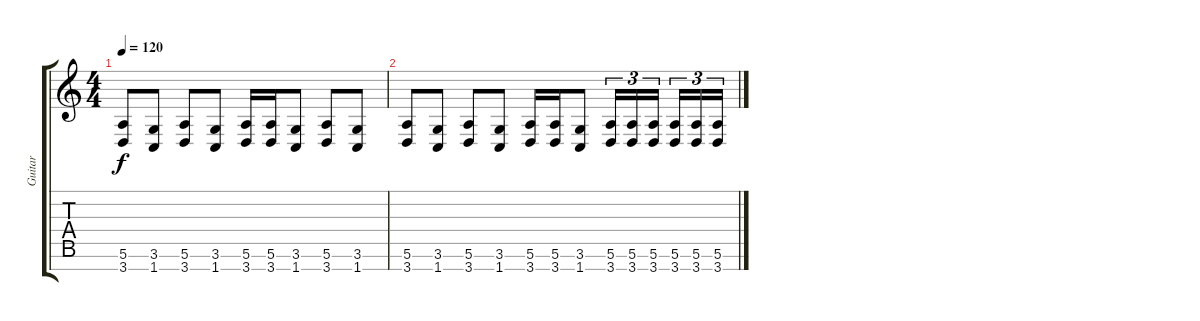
\track ("Guitar" "Guitar") {instrument distortionguitar}
\staff {score tabs}
\tuning (E4 B3 G3 D3 A2 E2 B1) {hide}
\ts (4 4)
\tempo 120
\clef g2
\ks c
(5.6 3.7).8{dy f} (3.6 1.7).8 (5.6 3.7).8 (3.6 1.7).8 (5.6 3.7).16 (5.6 3.7).16 (3.6 1.7).8 (5.6 3.7).8 (3.6 1.7).8 |
(5.6 3.7).8 (3.6 1.7).8 (5.6 3.7).8 (3.6 1.7).8 (5.6 3.7).16 (5.6 3.7).16 (3.6 1.7).8 (5.6 3.7).16{tu (3 2)} (5.6 3.7).16{tu (3 2)} (5.6 3.7).16{tu (3 2)} (5.6 3.7).16{tu (3 2)} (5.6 3.7).16{tu (3 2)} (5.6 3.7).16{tu (3 2)}
